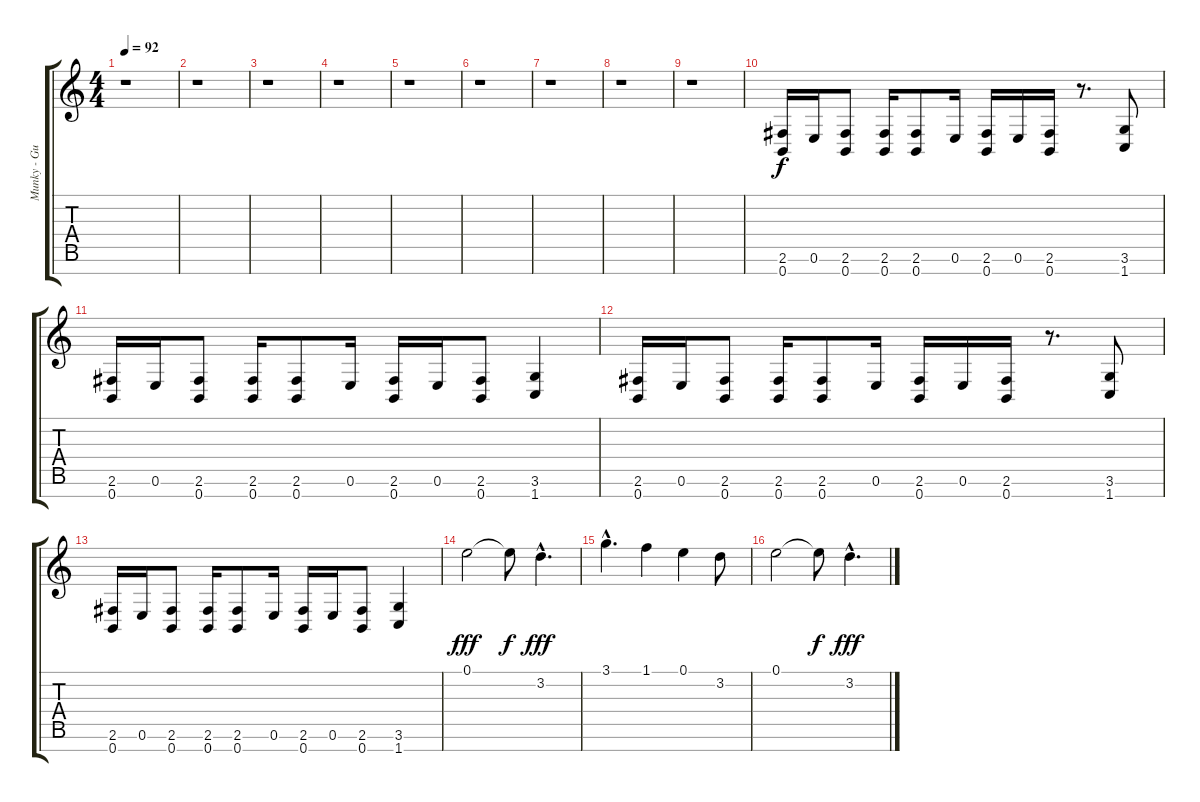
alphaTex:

\track ("Munky - Guitar" "Munky - Gu") {instrument electricguitarclean}
\staff {score tabs}
\tuning (E4 B3 G3 D3 A2 E2 B1) {hide}
\ts (4 4)
\tempo 92
\clef g2
\ks c
r.1{dy fff} |
r.1 |
r.1 |
r.1 |
r.1 |
r.1 |
r.1 |
r.1 |
r.1 |
(2.6 0.7).16{dy f} 0.6.16 (2.6 0.7).8 (2.6 0.7).16 (2.6 0.7).8 0.6.16 (2.6 0.7).16 0.6.16 (2.6 0.7).16 r.8{d} (3.6 1.7).8 |
(2.6 0.7).16 0.6.16 (2.6 0.7).8 (2.6 0.7).16 (2.6 0.7).8 0.6.16 (2.6 0.7).16 0.6.16 (2.6 0.7).8 (3.6 1.7).4 |
(2.6 0.7).16 0.6.16 (2.6 0.7).8 (2.6 0.7).16 (2.6 0.7).8 0.6.16 (2.6 0.7).16 0.6.16 (2.6 0.7).16 r.8{d} (3.6 1.7).8 |
(2.6 0.7).16 0.6.16 (2.6 0.7).8 (2.6 0.7).16 (2.6 0.7).8 0.6.16 (2.6 0.7).16 0.6.16 (2.6 0.7).8 (3.6 1.7).4 |
0.1.2{dy fff} 0.1{t}.8{dy f} 3.2{hac}.4{d dy fff} |
3.1{hac}.4{d} 1.1.4 0.1.4 3.2.8 |
0.1.2 0.1{t}.8{dy f} 3.2{hac}.4{d dy fff}
